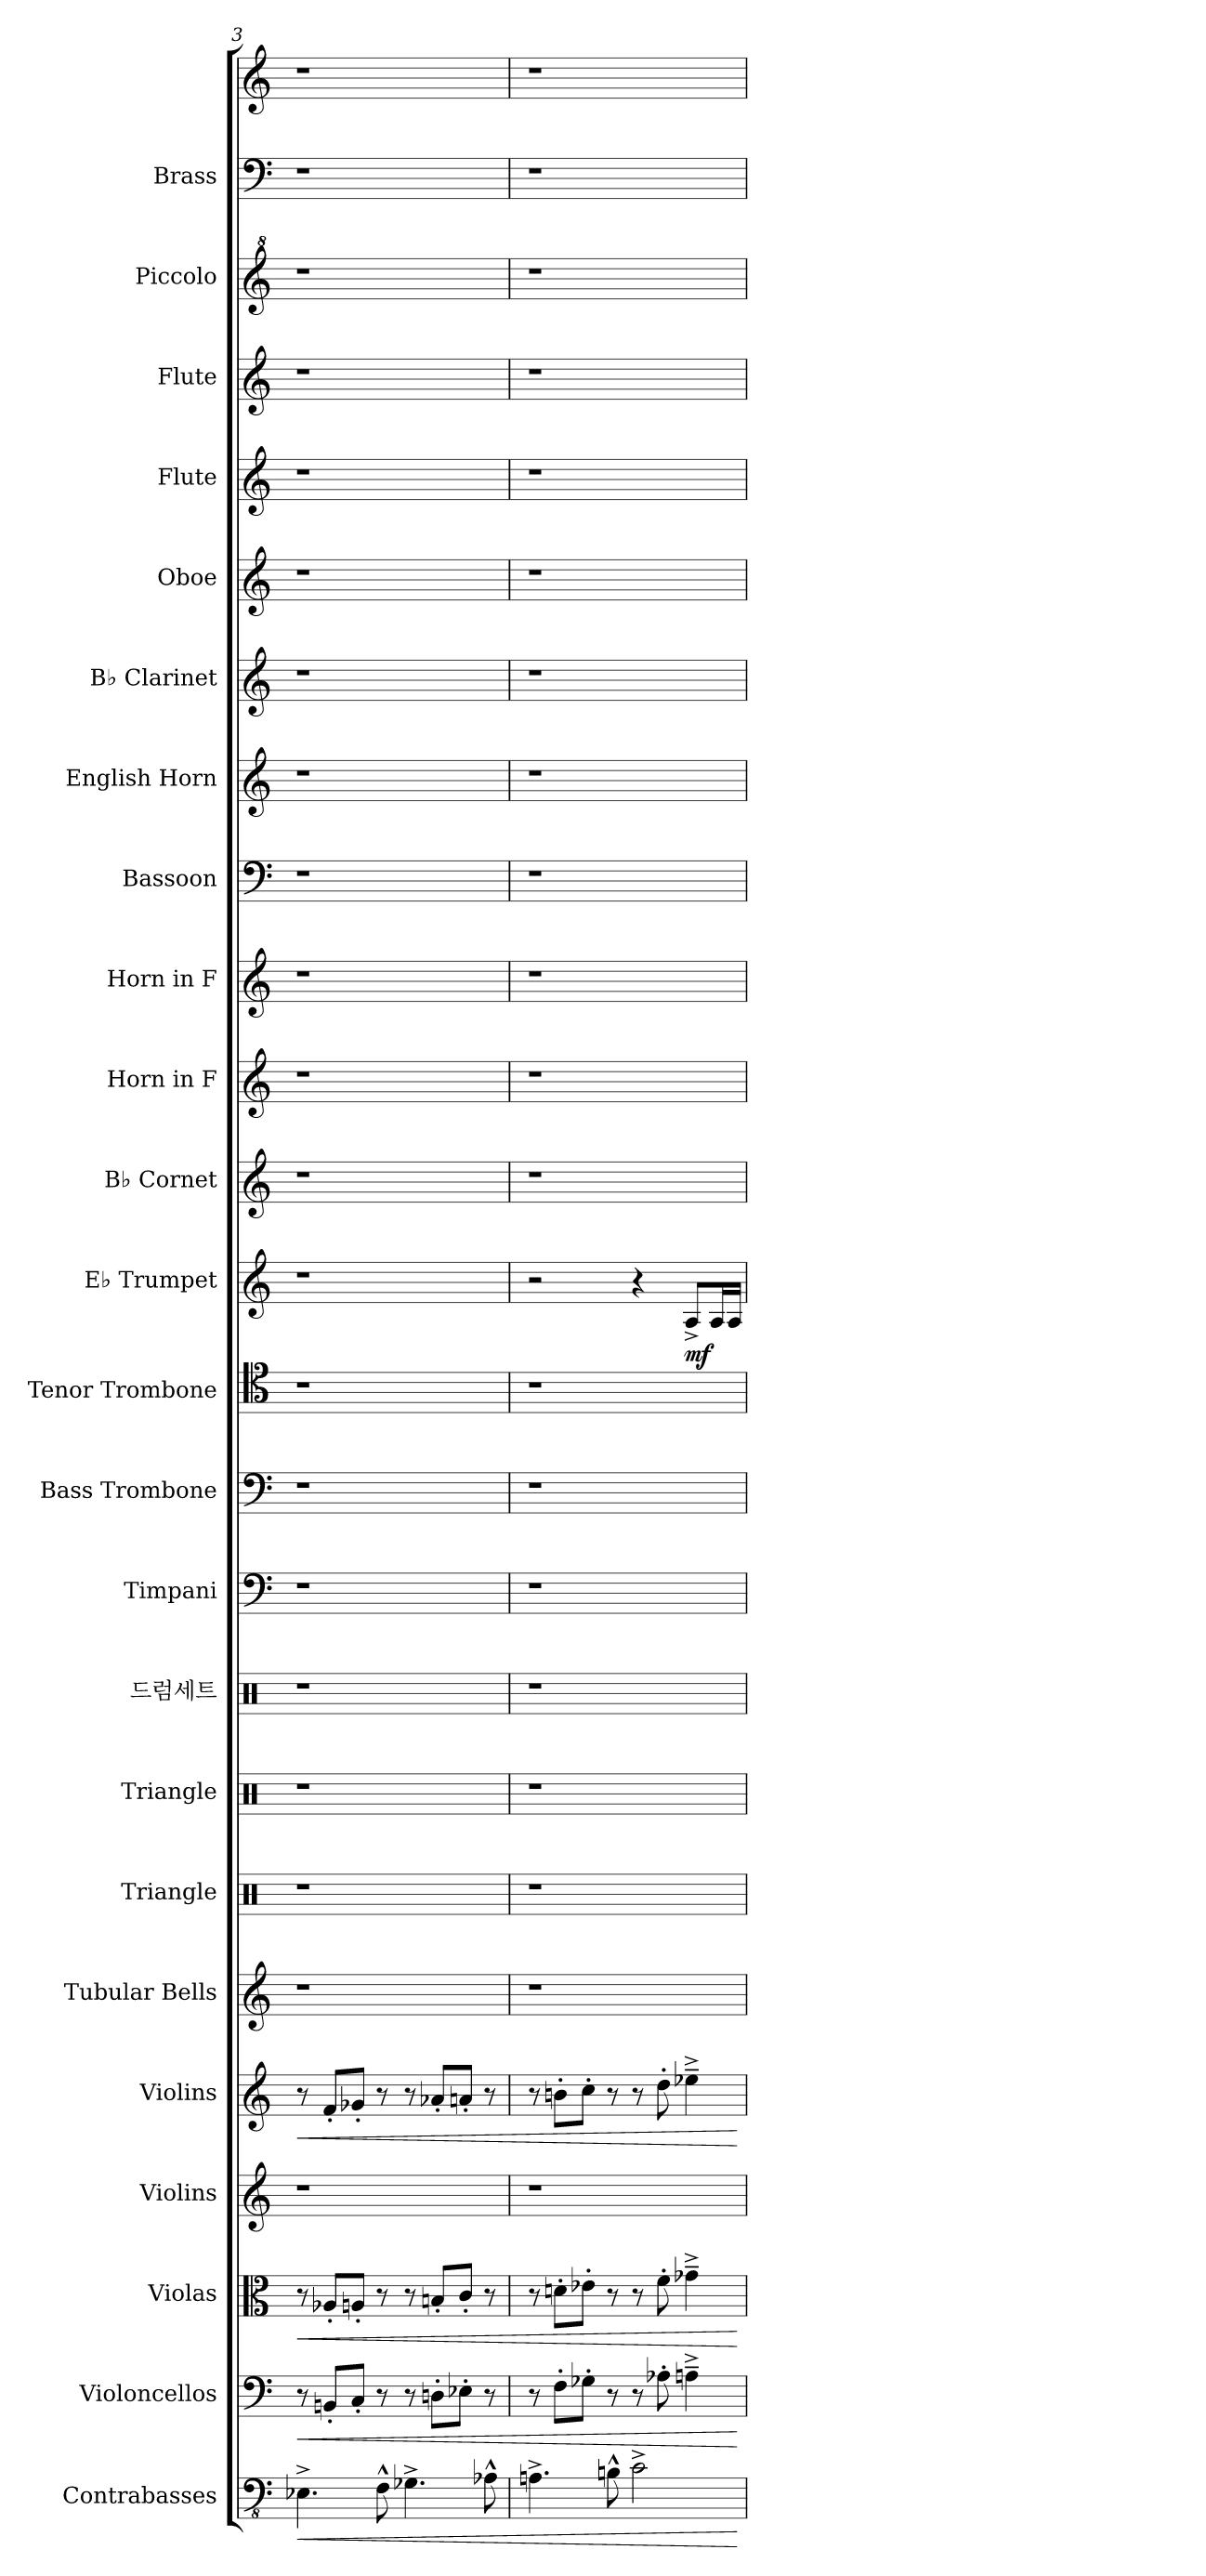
**kern	**dynam	**kern	**dynam	**kern	**dynam	**kern	**kern	**dynam	**kern	**kern	**kern	**kern	**kern	**kern	**kern	**kern	**dynam	**kern	**kern	**kern	**kern	**kern	**kern	**kern	**kern	**kern	**kern	**kern	**kern
*part24	*part24	*part23	*part23	*part22	*part22	*part21	*part20	*part20	*part19	*part18	*part17	*part16	*part15	*part14	*part13	*part12	*part12	*part11	*part10	*part9	*part8	*part7	*part6	*part5	*part4	*part3	*part2	*part1	*part1
*staff25	*staff25	*staff24	*staff24	*staff23	*staff23	*staff22	*staff21	*staff21	*staff20	*staff19	*staff18	*staff17	*staff16	*staff15	*staff14	*staff13	*staff13	*staff12	*staff11	*staff10	*staff9	*staff8	*staff7	*staff6	*staff5	*staff4	*staff3	*staff2	*staff1
*I"Contrabasses	*	*I"Violoncellos	*	*I"Violas	*	*I"Violins	*I"Violins	*	*I"Tubular Bells	*I"Triangle	*I"Triangle	*I"드럼세트	*I"Timpani	*I"Bass Trombone	*I"Tenor Trombone	*I"E♭ Trumpet	*	*I"B♭ Cornet	*I"Horn in F	*I"Horn in F	*I"Bassoon	*I"English Horn	*I"B♭ Clarinet	*I"Oboe	*I"Flute	*I"Flute	*I"Piccolo	*I"Brass	*
*I'Cbs.	*	*I'Vcs.	*	*I'Vlas.	*	*I'Vlns.	*I'Vlns.	*	*I'Tu. Be.	*I'Trgl.	*I'Trgl.	*	*I'Timp.	*I'B. Tbn.	*I'T. Tbn.	*I'E♭ Tpt.	*	*I'B♭ Cnt.	*	*	*I'Bsn.	*I'E. Hn.	*I'B♭ Cl.	*I'Ob.	*I'Fl.	*I'Fl.	*I'Picc.	*I'Br.	*
*clefFv4	*	*clefF4	*	*clefC3	*	*clefG2	*clefG2	*	*clefG2	*clefX	*clefX	*clefX	*clefF4	*clefF4	*clefC4	*clefG2	*	*clefG2	*clefG2	*clefG2	*clefF4	*clefG2	*clefG2	*clefG2	*clefG2	*clefG2	*clefG^2	*clefF4	*clefG2
*	*	*	*	*	*	*	*	*	*	*	*	*	*	*	*	*ITrd1c2	*	*ITrd1c2	*ITrd4c7	*ITrd4c7	*	*ITrd4c7	*ITrd1c2	*	*	*	*ITrd-7c-12	*	*
*k[]	*	*k[]	*	*k[]	*	*k[]	*k[]	*	*k[]	*k[]	*k[]	*k[]	*k[]	*k[]	*k[]	*k[b-e-]	*	*k[b-e-]	*k[b-]	*k[b-]	*k[]	*k[b-]	*k[b-e-]	*k[]	*k[]	*k[]	*k[]	*k[]	*k[]
=3	=3	=3	=3	=3	=3	=3	=3	=3	=3	=3	=3	=3	=3	=3	=3	=3	=3	=3	=3	=3	=3	=3	=3	=3	=3	=3	=3	=3	=3
!	!LO:HP:b	!	!LO:HP:b	!	!LO:HP:b	!	!	!LO:HP:b	!	!	!	!	!	!	!	!	!	!	!	!	!	!	!	!	!	!	!	!	!
4.EE-X^\	<	8r	<	8r	<	1r	8r	<	1r	1r	1r	1r	1r	1r	1r	1r	.	1r	1r	1r	1r	1r	1r	1r	1r	1r	1r	1r	1r
.	.	8BBn'/L	.	8A-X'/L	.	.	8f'/L	.	.	.	.	.	.	.	.	.	.	.	.	.	.	.	.	.	.	.	.	.	.
.	.	8C'/J	.	8An'/J	.	.	8g-X'/J	.	.	.	.	.	.	.	.	.	.	.	.	.	.	.	.	.	.	.	.	.	.
8FF^^\	.	8r	.	8r	.	.	8r	.	.	.	.	.	.	.	.	.	.	.	.	.	.	.	.	.	.	.	.	.	.
4.GG-X^\	.	8r	.	8r	.	.	8r	.	.	.	.	.	.	.	.	.	.	.	.	.	.	.	.	.	.	.	.	.	.
.	.	8Dn'\L	.	8Bn'/L	.	.	8a-X'/L	.	.	.	.	.	.	.	.	.	.	.	.	.	.	.	.	.	.	.	.	.	.
.	.	8E-X'\J	.	8c'/J	.	.	8an'/J	.	.	.	.	.	.	.	.	.	.	.	.	.	.	.	.	.	.	.	.	.	.
8AA-X^^\	.	8r	.	8r	.	.	8r	.	.	.	.	.	.	.	.	.	.	.	.	.	.	.	.	.	.	.	.	.	.
=4	=4	=4	=4	=4	=4	=4	=4	=4	=4	=4	=4	=4	=4	=4	=4	=4	=4	=4	=4	=4	=4	=4	=4	=4	=4	=4	=4	=4	=4
4.AAn^\	.	8r	.	8r	.	1r	8r	.	1r	1r	1r	1r	1r	1r	1r	2r	.	1r	1r	1r	1r	1r	1r	1r	1r	1r	1r	1r	1r
.	.	8F'\L	.	8dn'\L	.	.	8bn'\L	.	.	.	.	.	.	.	.	.	.	.	.	.	.	.	.	.	.	.	.	.	.
.	.	8G-X'\J	.	8e-X'\J	.	.	8cc'\J	.	.	.	.	.	.	.	.	.	.	.	.	.	.	.	.	.	.	.	.	.	.
8BBn^^\	.	8r	.	8r	.	.	8r	.	.	.	.	.	.	.	.	.	.	.	.	.	.	.	.	.	.	.	.	.	.
2C^\	.	8r	.	8r	.	.	8r	.	.	.	.	.	.	.	.	4r	.	.	.	.	.	.	.	.	.	.	.	.	.
.	.	8A-X'\	.	8f'\	.	.	8dd'\	.	.	.	.	.	.	.	.	.	.	.	.	.	.	.	.	.	.	.	.	.	.
!	!	!	!	!	!	!	!	!	!	!	!	!	!	!	!	!	!LO:DY:b	!	!	!	!	!	!	!	!	!	!	!	!
.	.	4An~^\	.	4g-X~^\	.	.	4ee-X~^\	.	.	.	.	.	.	.	.	8G^/L	mf	.	.	.	.	.	.	.	.	.	.	.	.
.	.	.	.	.	.	.	.	.	.	.	.	.	.	.	.	16G/L	.	.	.	.	.	.	.	.	.	.	.	.	.
.	.	.	.	.	.	.	.	.	.	.	.	.	.	.	.	16G/JJ	.	.	.	.	.	.	.	.	.	.	.	.	.
.	[	.	[	.	[	.	.	[	.	.	.	.	.	.	.	.	.	.	.	.	.	.	.	.	.	.	.	.	.
=	=	=	=	=	=	=	=	=	=	=	=	=	=	=	=	=	=	=	=	=	=	=	=	=	=	=	=	=	=
*-	*-	*-	*-	*-	*-	*-	*-	*-	*-	*-	*-	*-	*-	*-	*-	*-	*-	*-	*-	*-	*-	*-	*-	*-	*-	*-	*-	*-	*-
